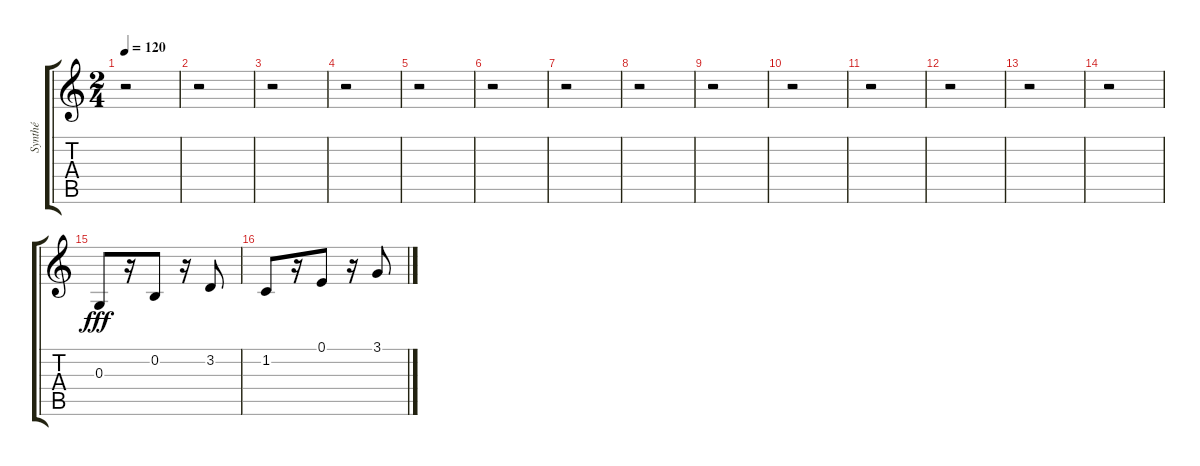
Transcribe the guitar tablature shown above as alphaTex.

\track ("Synthé" "Synthé") {instrument brasssection}
\staff {score tabs}
\tuning (E4 B3 G3 D3 A2 E2) {hide}
\ts (2 4)
\tempo 120
\clef g2
\ks c
r.2{dy f} |
r.2 |
r.2 |
r.2 |
r.2 |
r.2 |
r.2 |
r.2 |
r.2 |
r.2 |
r.2 |
r.2 |
r.2 |
r.2 |
0.3.8{dy fff} r.16 0.2.8 r.16 3.2.8 |
1.2.8 r.16 0.1.8 r.16 3.1.8
